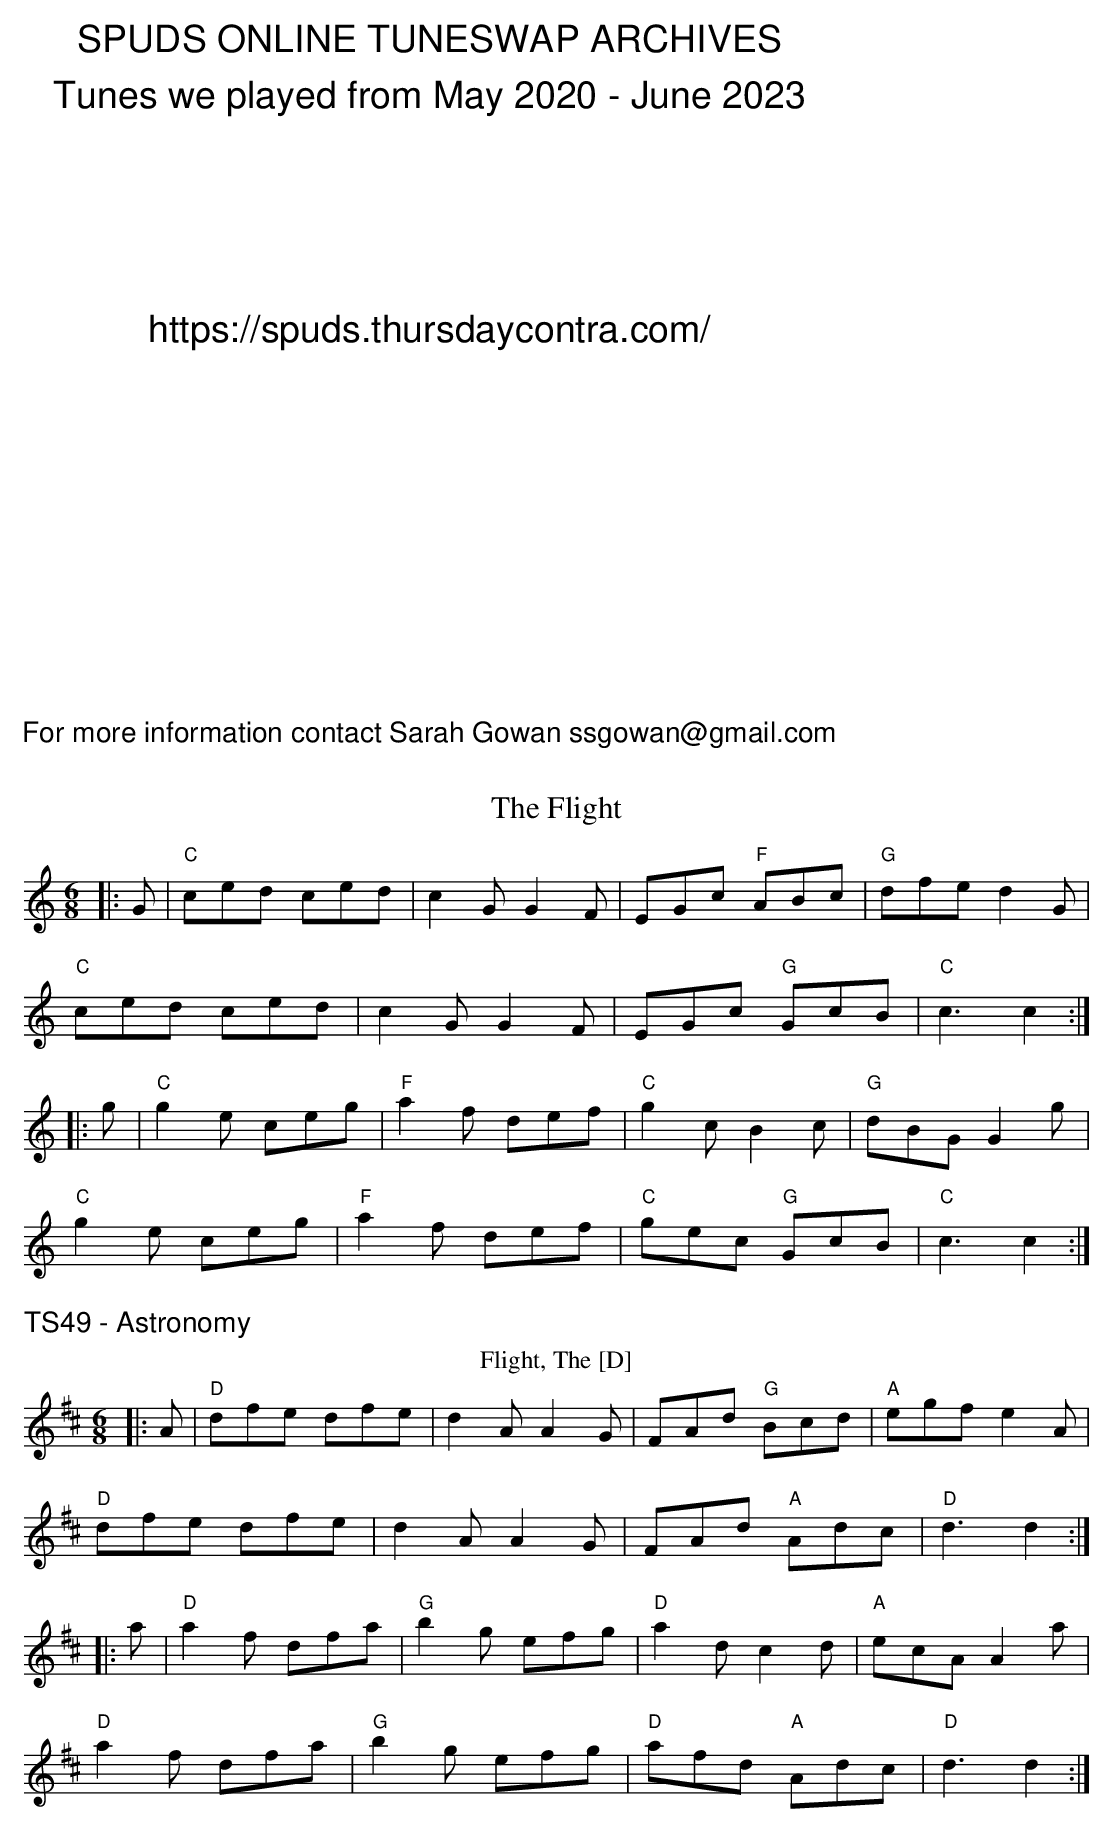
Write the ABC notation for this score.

X:1
T:Flight, The
M:6/8
L:1/8
K:C
|:G |"C" ced ced | c2G G2F | EGc "F" ABc |"G" dfe d2G|
"C" ced ced | c2G G2F | EGc "G" GcB|"C" c3 c2 :|
|: g |"C"g2e ceg | "F" a2f def | "C" g2c B2c |"G" dBG G2g|
"C"g2e ceg | "F" a2f def| "C" gec "G" GcB |"C"c3 c2 :|
%%text TS49 - Astronomy
T:Flight, The [D]
M:6/8
L:1/8
K:D
|:A |"D" dfe dfe | d2A A2G | FAd "G" Bcd |"A" egf e2A|
"D" dfe dfe | d2A A2G | FAd "A" Adc|"D" d3 d2 :|
|: a |"D"a2f dfa | "G" b2g efg | "D" a2d c2d |"A" ecA A2a|
"D"a2f dfa | "G" b2g efg| "D" afd "A" Adc |"D"d3 d2 :|
